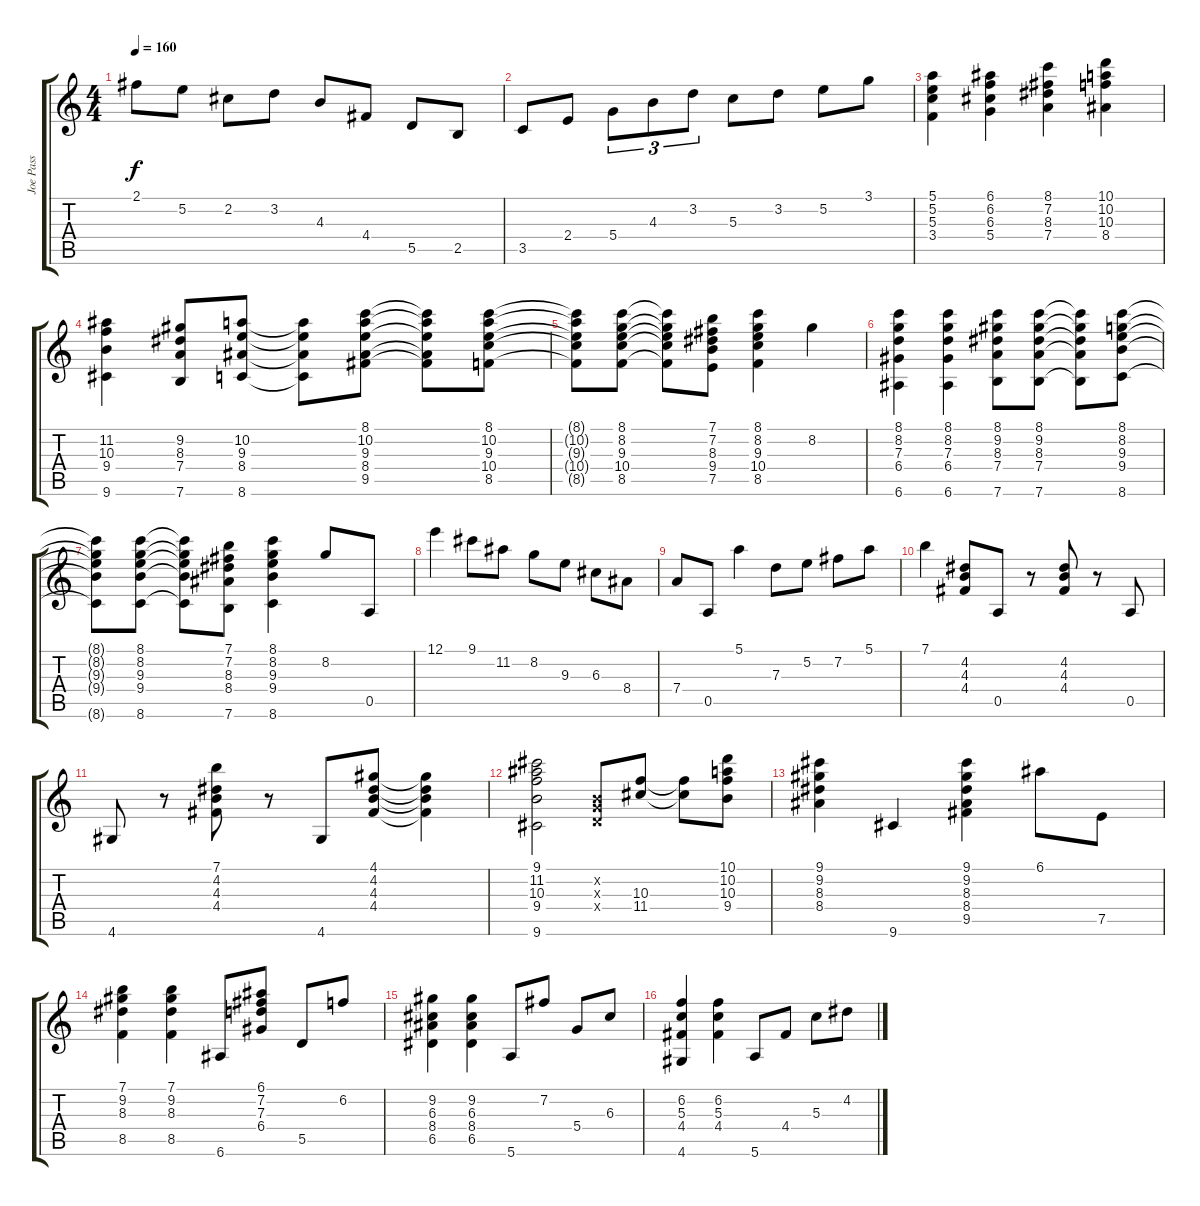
\track ("Joe Pass" "Joe Pass") {instrument electricguitarjazz}
\staff {score tabs}
\tuning (E4 B3 G3 D3 A2 E2) {hide}
\ts (4 4)
\tempo 160
\clef g2
\ks c
2.1.8{dy f} 5.2.8 2.2.8 3.2.8 4.3.8 4.4.8 5.5.8 2.5.8 |
3.5.8 2.4.8 5.4.8{tu (3 2)} 4.3.8{tu (3 2)} 3.2.8{tu (3 2)} 5.3.8 3.2.8 5.2.8 3.1.8 |
(5.1 5.2 5.3 3.4).4 (6.1 6.2 6.3 5.4).4 (8.1 7.2 8.3 7.4).4 (10.1 10.2 10.3 8.4).4 |
(11.2 10.3 9.4 9.6).4 (9.2 8.3 7.4 7.6).8 (10.2 9.3 8.4 8.6).8 (10.2{t} 9.3{t} 8.4{t} 8.6{t}).8 (8.1 10.2 9.3 8.4 9.5).8 (8.1{t} 10.2{t} 9.3{t} 8.4{t} 9.5{t}).8 (8.1 10.2 9.3 10.4 8.5).8 |
(8.1{t} 10.2{t} 9.3{t} 10.4{t} 8.5{t}).8 (8.1 8.2 9.3 10.4 8.5).8 (8.1{t} 8.2{t} 9.3{t} 10.4{t} 8.5{t}).8 (7.1 7.2 8.3 9.4 7.5).8 (8.1 8.2 9.3 10.4 8.5).4 8.2.4 |
(8.1 8.2 7.3 6.4 6.6).4 (8.1 8.2 7.3 6.4 6.6).4 (8.1 9.2 8.3 7.4 7.6).8 (8.1 9.2 8.3 7.4 7.6).8 (8.1{t} 9.2{t} 8.3{t} 7.4{t} 7.6{t}).8 (8.1 8.2 9.3 9.4 8.6).8 |
(8.1{t} 8.2{t} 9.3{t} 9.4{t} 8.6{t}).8 (8.1 8.2 9.3 9.4 8.6).8 (8.1{t} 8.2{t} 9.3{t} 9.4{t} 8.6{t}).8 (7.1 7.2 8.3 8.4 7.6).8 (8.1 8.2 9.3 9.4 8.6).4 8.2.8 0.5.8 |
12.1.4 9.1.8 11.2.8 8.2.8 9.3.8 6.3.8 8.4.8 |
7.4.8 0.5.8 5.1.4 7.3.8 5.2.8 7.2.8 5.1.8 |
7.1.4 (4.2 4.3 4.4).8 0.5.8 r.8 (4.2 4.3 4.4).8 r.8 0.5.8 |
4.6.8 r.8 (7.1 4.2 4.3 4.4).8 r.8 4.6.8 (4.1 4.2 4.3 4.4).8 (4.1{t} 4.2{t} 4.3{t} 4.4{t}).4 |
(9.1 11.2 10.3 9.4 9.6).2 (0.2{x} 0.3{x} 0.4{x}).8 (10.3 11.4).8 (10.3{t} 11.4{t}).8 (10.1 10.2 10.3 9.4).8 |
(9.1 9.2 8.3 8.4).4 9.6.4 (9.1 9.2 8.3 8.4 9.5).4 6.1.8 7.5.8 |
(7.1 9.2 8.3 8.5).4 (7.1 9.2 8.3 8.5).4 6.6.8 (6.1 7.2 7.3 6.4).8 5.5.8 6.2.8 |
(9.2 6.3 8.4 6.5).4 (9.2 6.3 8.4 6.5).4 5.6.8 7.2.8 5.4.8 6.3.8 |
(6.2 5.3 4.4 4.6).4 (6.2 5.3 4.4).4 5.6.8 4.4.8 5.3.8 4.2.8
